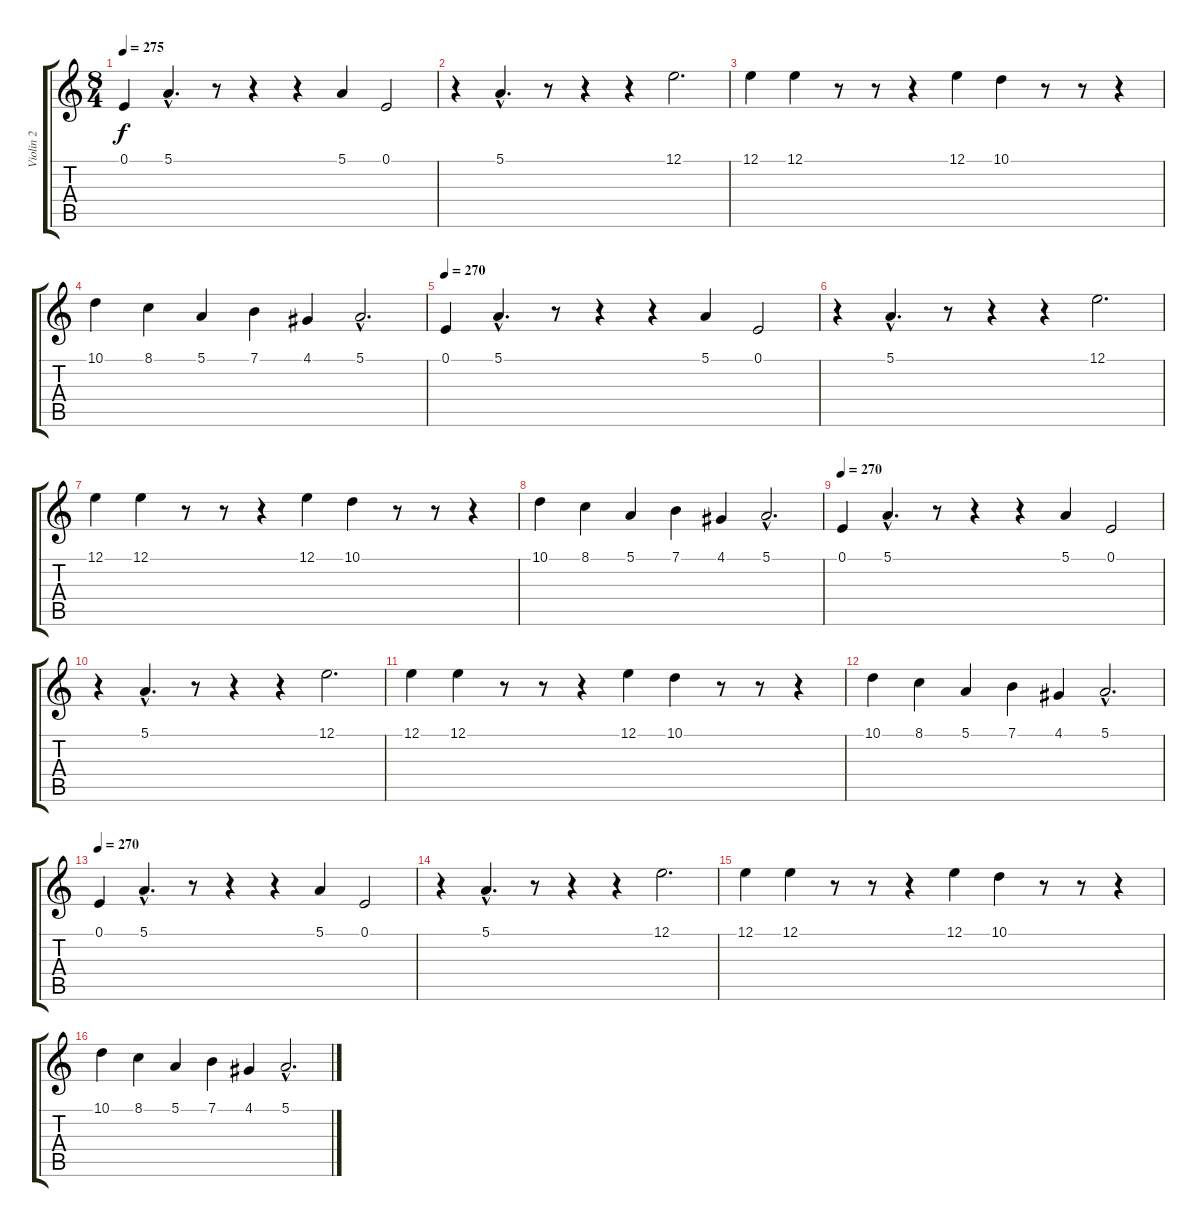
\track ("Violin 2" "Violin 2") {instrument viola}
\staff {score tabs}
\tuning (E4 B3 G3 D3 A2 E2) {hide}
\ts (8 4)
\tempo 275
\clef g2
\ks c
0.1.4{dy f} 5.1{hac}.4{d} r.8 r.4 r.4 5.1.4 0.1.2 |
r.4 5.1{hac}.4{d} r.8 r.4 r.4 12.1.2{d} |
12.1.4 12.1.4 r.8 r.8 r.4 12.1.4 10.1.4 r.8 r.8 r.4 |
10.1.4 8.1.4 5.1.4 7.1.4 4.1.4 5.1{hac}.2{d} |
\tempo 270
0.1.4 5.1{hac}.4{d} r.8 r.4 r.4 5.1.4 0.1.2 |
r.4 5.1{hac}.4{d} r.8 r.4 r.4 12.1.2{d} |
12.1.4 12.1.4 r.8 r.8 r.4 12.1.4 10.1.4 r.8 r.8 r.4 |
10.1.4 8.1.4 5.1.4 7.1.4 4.1.4 5.1{hac}.2{d} |
\tempo 270
0.1.4 5.1{hac}.4{d} r.8 r.4 r.4 5.1.4 0.1.2 |
r.4 5.1{hac}.4{d} r.8 r.4 r.4 12.1.2{d} |
12.1.4 12.1.4 r.8 r.8 r.4 12.1.4 10.1.4 r.8 r.8 r.4 |
10.1.4 8.1.4 5.1.4 7.1.4 4.1.4 5.1{hac}.2{d} |
\tempo 270
0.1.4 5.1{hac}.4{d} r.8 r.4 r.4 5.1.4 0.1.2 |
r.4 5.1{hac}.4{d} r.8 r.4 r.4 12.1.2{d} |
12.1.4 12.1.4 r.8 r.8 r.4 12.1.4 10.1.4 r.8 r.8 r.4 |
10.1.4 8.1.4 5.1.4 7.1.4 4.1.4 5.1{hac}.2{d}
